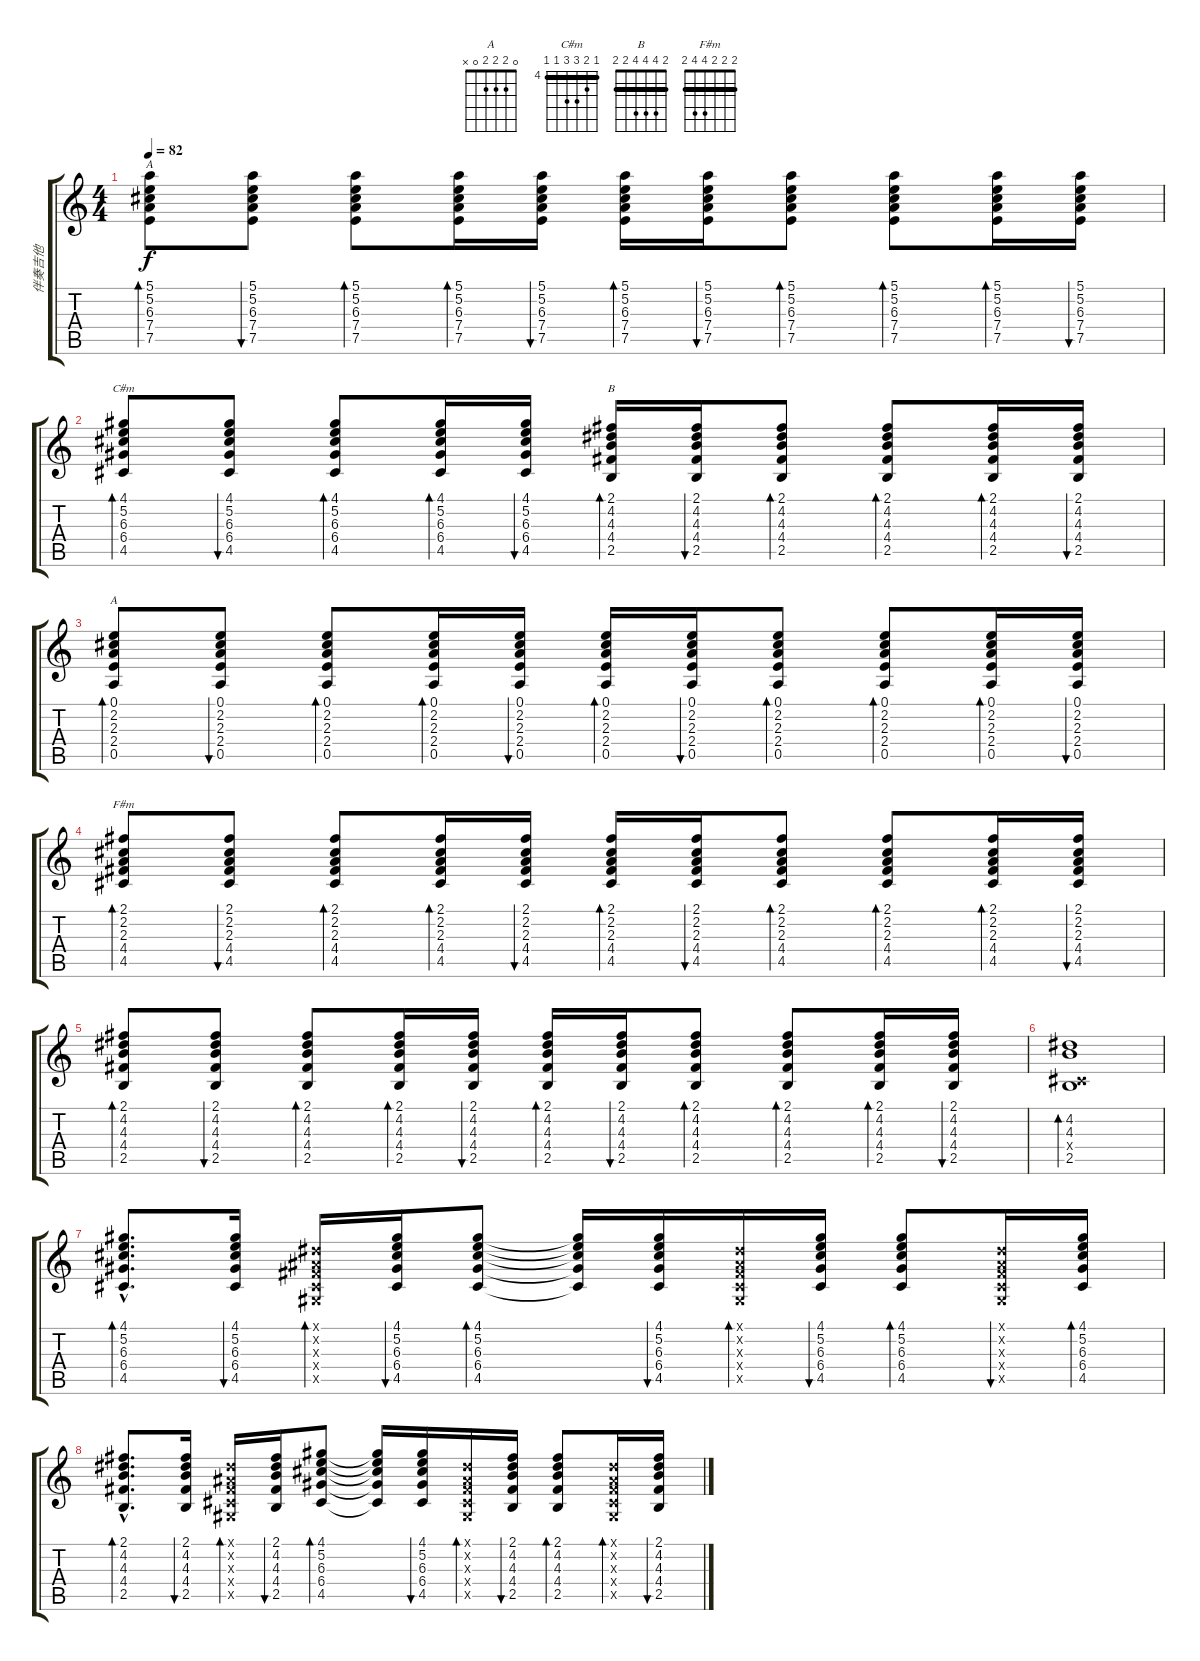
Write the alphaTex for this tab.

\track ("伴奏吉他" "伴奏吉他") {instrument acousticguitarsteel}
\staff {score tabs}
\tuning (E4 B3 G3 D3 A2 E2) {hide}
\chord ("A" 5 5 6 7 7 5) {firstfret 5 barre 5}
\chord ("C#m" 4 5 6 6 4 4) {firstfret 4 barre 4}
\chord ("B" 2 4 4 4 2 2) {barre 2}
\chord ("A" 0 2 2 2 0 x)
\chord ("F#m" 2 2 2 4 4 2) {barre 2}
\ts (4 4)
\tempo 82
\clef g2
\ks c
(5.1 5.2 6.3 7.4 7.5).8{bd 30 ch "A" dy f} (5.1 5.2 6.3 7.4 7.5).8{bu 30} (5.1 5.2 6.3 7.4 7.5).8{bd 30} (5.1 5.2 6.3 7.4 7.5).16{bd 30} (5.1 5.2 6.3 7.4 7.5).16{bu 30} (5.1 5.2 6.3 7.4 7.5).16{bd 30} (5.1 5.2 6.3 7.4 7.5).16{bu 30} (5.1 5.2 6.3 7.4 7.5).8{bd 30} (5.1 5.2 6.3 7.4 7.5).8{bd 30} (5.1 5.2 6.3 7.4 7.5).16{bd 30} (5.1 5.2 6.3 7.4 7.5).16{bu 30} |
(4.1 5.2 6.3 6.4 4.5).8{bd 30 ch "C#m"} (4.1 5.2 6.3 6.4 4.5).8{bu 30} (4.1 5.2 6.3 6.4 4.5).8{bd 30} (4.1 5.2 6.3 6.4 4.5).16{bd 30} (4.1 5.2 6.3 6.4 4.5).16{bu 30} (2.1 4.2 4.3 4.4 2.5).16{bd 30 ch "B"} (2.1 4.2 4.3 4.4 2.5).16{bu 30} (2.1 4.2 4.3 4.4 2.5).8{bd 30} (2.1 4.2 4.3 4.4 2.5).8{bd 30} (2.1 4.2 4.3 4.4 2.5).16{bd 30} (2.1 4.2 4.3 4.4 2.5).16{bu 30} |
(0.1 2.2 2.3 2.4 0.5).8{bd 30 ch "A"} (0.1 2.2 2.3 2.4 0.5).8{bu 30} (0.1 2.2 2.3 2.4 0.5).8{bd 30} (0.1 2.2 2.3 2.4 0.5).16{bd 30} (0.1 2.2 2.3 2.4 0.5).16{bu 30} (0.1 2.2 2.3 2.4 0.5).16{bd 30} (0.1 2.2 2.3 2.4 0.5).16{bu 30} (0.1 2.2 2.3 2.4 0.5).8{bd 30} (0.1 2.2 2.3 2.4 0.5).8{bd 30} (0.1 2.2 2.3 2.4 0.5).16{bd 30} (0.1 2.2 2.3 2.4 0.5).16{bu 30} |
(2.1 2.2 2.3 4.4 4.5).8{bd 30 ch "F#m"} (2.1 2.2 2.3 4.4 4.5).8{bu 30} (2.1 2.2 2.3 4.4 4.5).8{bd 30} (2.1 2.2 2.3 4.4 4.5).16{bd 30} (2.1 2.2 2.3 4.4 4.5).16{bu 30} (2.1 2.2 2.3 4.4 4.5).16{bd 30} (2.1 2.2 2.3 4.4 4.5).16{bu 30} (2.1 2.2 2.3 4.4 4.5).8{bd 30} (2.1 2.2 2.3 4.4 4.5).8{bd 30} (2.1 2.2 2.3 4.4 4.5).16{bd 30} (2.1 2.2 2.3 4.4 4.5).16{bu 30} |
(2.1 4.2 4.3 4.4 2.5).8{bd 30} (2.1 4.2 4.3 4.4 2.5).8{bu 30} (2.1 4.2 4.3 4.4 2.5).8{bd 30} (2.1 4.2 4.3 4.4 2.5).16{bd 30} (2.1 4.2 4.3 4.4 2.5).16{bu 30} (2.1 4.2 4.3 4.4 2.5).16{bd 30} (2.1 4.2 4.3 4.4 2.5).16{bu 30} (2.1 4.2 4.3 4.4 2.5).8{bd 30} (2.1 4.2 4.3 4.4 2.5).8{bd 30} (2.1 4.2 4.3 4.4 2.5).16{bd 30} (2.1 4.2 4.3 4.4 2.5).16{bu 30} |
(4.2 4.3 -1.4{x} 2.5).1{bd 30} |
(4.1{hac} 5.2{hac} 6.3{hac} 6.4{hac} 4.5{hac}).8{d bd 30} (4.1 5.2 6.3 6.4 4.5).16{bu 30} (-1.1{x} -1.2{x} -1.3{x} -1.4{x} -1.5{x}).16{bd 30} (4.1 5.2 6.3 6.4 4.5).16{bu 30} (4.1 5.2 6.3 6.4 4.5).8{bd 30} (4.1{t} 5.2{t} 6.3{t} 6.4{t} 4.5{t}).16 (4.1 5.2 6.3 6.4 4.5).16{bu 30} (-1.1{x} -1.2{x} -1.3{x} -1.4{x} -1.5{x}).16{bd 30} (4.1 5.2 6.3 6.4 4.5).16{bu 30} (4.1 5.2 6.3 6.4 4.5).8{bd 30} (-1.1{x} -1.2{x} -1.3{x} -1.4{x} -1.5{x}).16{bu 30} (4.1 5.2 6.3 6.4 4.5).16{bd 30} |
(2.1{hac} 4.2{hac} 4.3{hac} 4.4{hac} 2.5{hac}).8{d bd 30} (2.1 4.2 4.3 4.4 2.5).16{bu 30} (-1.1{x} -1.2{x} -1.3{x} -1.4{x} -1.5{x}).16{bd 30} (2.1 4.2 4.3 4.4 2.5).16{bu 30} (4.1 5.2 6.3 6.4 4.5).8{bd 30} (4.1{t} 5.2{t} 6.3{t} 6.4{t} 4.5{t}).16 (4.1 5.2 6.3 6.4 4.5).16{bu 30} (-1.1{x} -1.2{x} -1.3{x} -1.4{x} -1.5{x}).16{bd 30} (2.1 4.2 4.3 4.4 2.5).16{bu 30} (2.1 4.2 4.3 4.4 2.5).8{bd 30} (-1.1{x} -1.2{x} -1.3{x} -1.4{x} -1.5{x}).16{bd 30} (2.1 4.2 4.3 4.4 2.5).16{bu 30}
